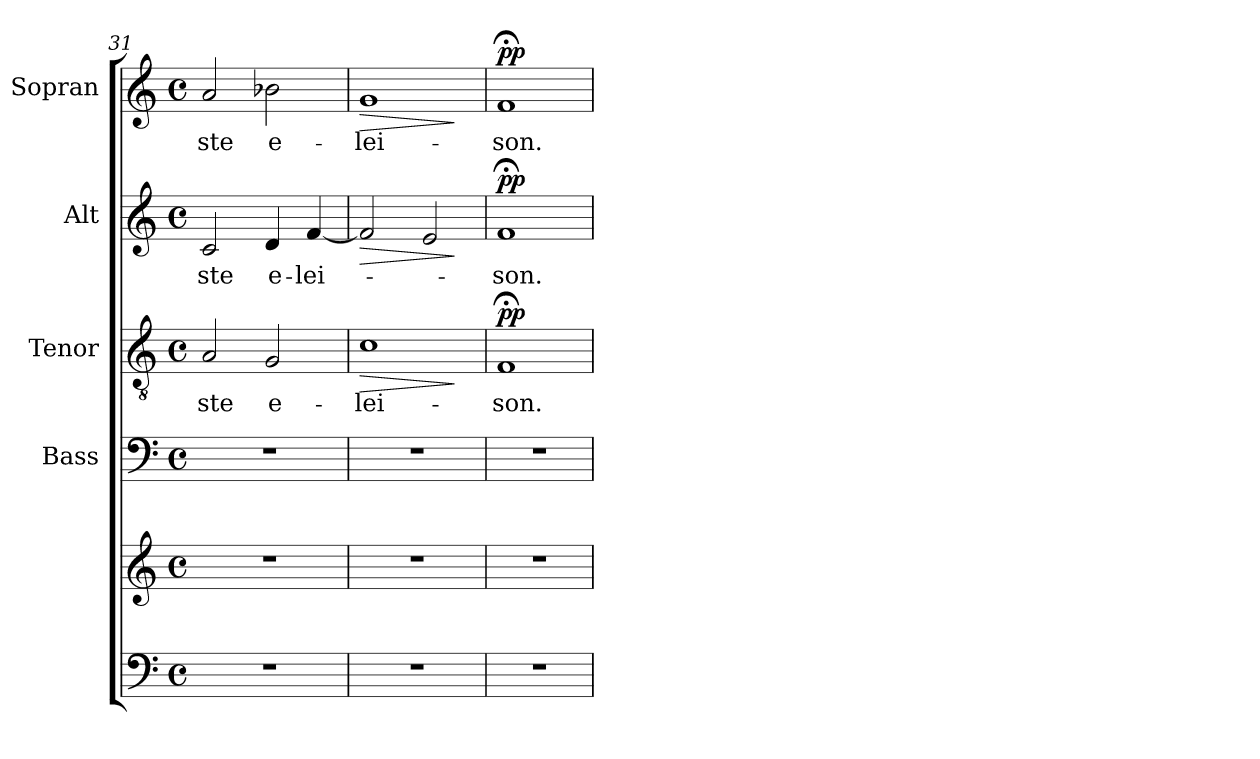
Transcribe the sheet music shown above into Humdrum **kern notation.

**kern	**kern	**kern	**kern	**text	**dynam	**kern	**text	**dynam	**kern	**text	**dynam
*part5	*part5	*part4	*part3	*part3	*part3	*part2	*part2	*part2	*part1	*part1	*part1
*staff6	*staff5	*staff4	*staff3	*staff3	*staff3	*staff2	*staff2	*staff2	*staff1	*staff1	*staff1
*	*	*I"Bass	*I"Tenor	*	*	*I"Alt	*	*	*I"Sopran	*	*
*	*	*I'B.	*I'T.	*	*	*I'A.	*	*	*I'S.	*	*
*clefF4	*clefG2	*clefF4	*clefGv2	*	*	*clefG2	*	*	*clefG2	*	*
*k[]	*k[]	*k[]	*k[]	*	*	*k[]	*	*	*k[]	*	*
*C:	*C:	*C:	*C:	*	*	*C:	*	*	*C:	*	*
*M4/4	*M4/4	*M4/4	*M4/4	*	*	*M4/4	*	*	*M4/4	*	*
*met(c)	*met(c)	*met(c)	*met(c)	*	*	*met(c)	*	*	*met(c)	*	*
=31	=31	=31	=31	=31	=31	=31	=31	=31	=31	=31	=31
!	!	!	!	!LO:LY:b	!	!	!LO:LY:b	!	!	!LO:LY:b	!
1r	1r	1r	2A/	-ste	.	2c/	-ste	.	2a/	-ste	.
!	!	!	!	!LO:LY:b	!	!	!LO:LY:b	!	!	!LO:LY:b	!
.	.	.	2G/	e-	.	4d/	e-	.	2b-X\	e-	.
!	!	!	!	!	!	!	!LO:LY:b	!	!	!	!
.	.	.	.	.	.	[4f/	-lei-	.	.	.	.
=32	=32	=32	=32	=32	=32	=32	=32	=32	=32	=32	=32
!	!	!	!	!LO:LY:b	!LO:HP:b	!	!	!LO:HP:b	!	!LO:LY:b	!LO:HP:b
1r	1r	1r	1c	-lei-	>	2f/]	.	>	1g	-lei-	>
.	.	.	.	.	.	2e/	.	.	.	.	.
.	.	.	.	.	]	.	.	]	.	.	]
=33	=33	=33	=33	=33	=33	=33	=33	=33	=33	=33	=33
!	!	!	!	!LO:LY:b	!LO:DY:a	!	!LO:LY:b	!LO:DY:a	!	!LO:LY:b	!LO:DY:a
1r	1r	1r	1F;<	-son.	pp	1f;<	-son.	pp	1f;<	-son.	pp
=	=	=	=	=	=	=	=	=	=	=	=
*-	*-	*-	*-	*-	*-	*-	*-	*-	*-	*-	*-
